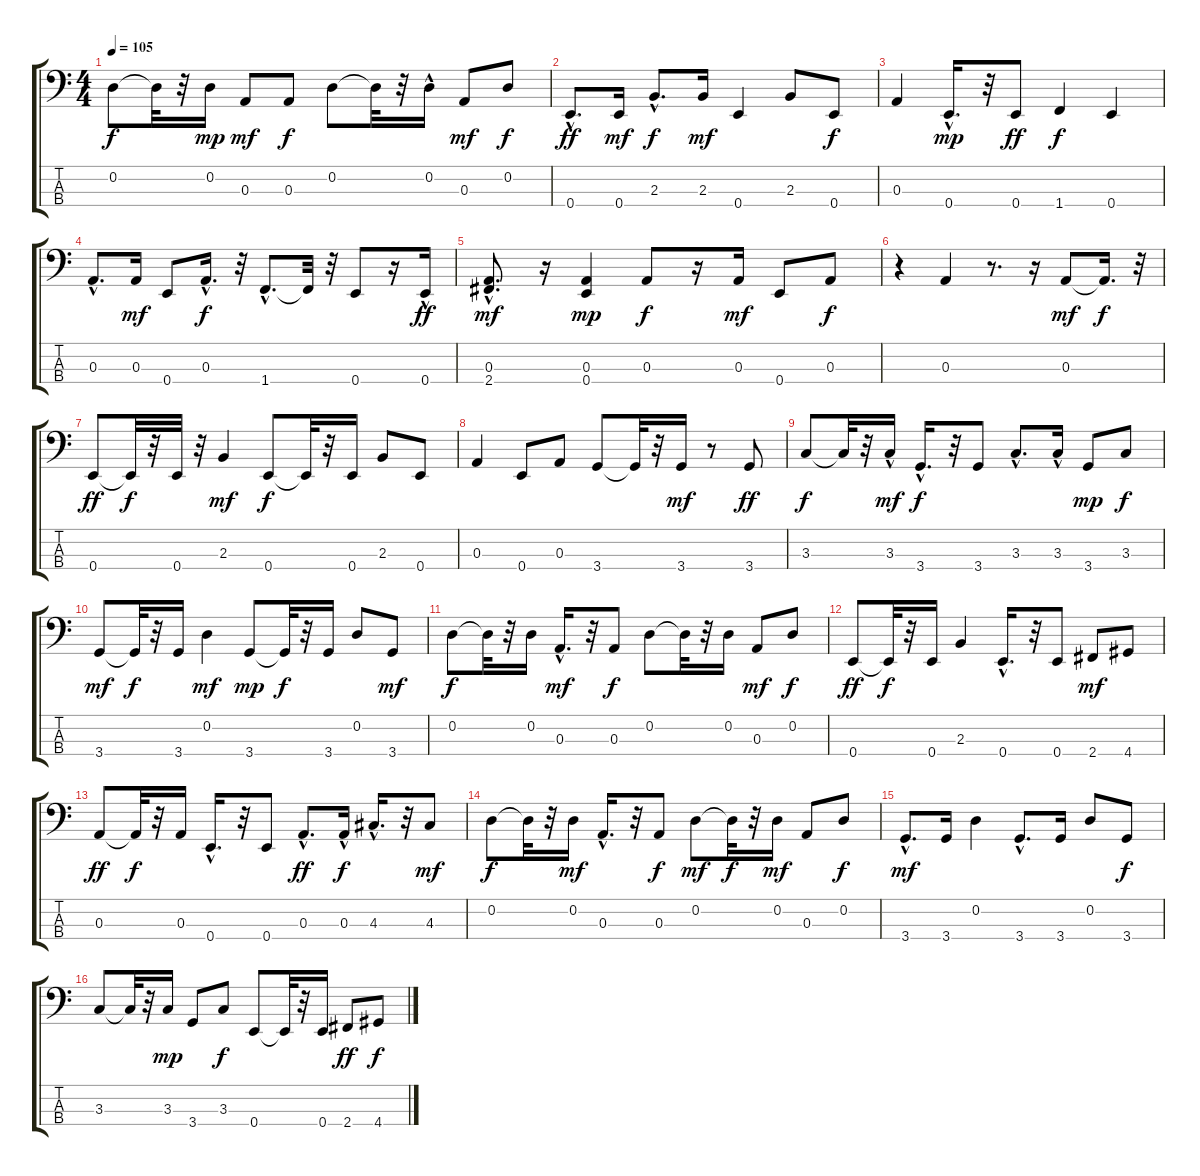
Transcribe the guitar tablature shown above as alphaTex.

\track "" {instrument electricbassfinger}
\staff {score tabs}
\tuning (G2 D2 A1 E1) {hide}
\ts (4 4)
\tempo 105
\clef f4
\ks c
0.2.8{dy f} 0.2{t}.32 r.32 0.2.16{dy mp} 0.3.8{dy mf} 0.3.8{dy f} 0.2.8 0.2{t}.32 r.32 0.2{hac}.16 0.3.8{dy mf} 0.2.8{dy f} |
0.4{hac}.8{d dy ff} 0.4.16{dy mf} 2.3{hac}.8{d dy f} 2.3.16{dy mf} 0.4.4 2.3.8 0.4.8{dy f} |
0.3.4 0.4{hac}.16{d dy mp} r.32 0.4.8{dy ff} 1.4.4{dy f} 0.4.4 |
0.3{hac}.8{d} 0.3.16{dy mf} 0.4.8 0.3{hac}.16{d dy f} r.32 1.4{hac}.8{d} 1.4{t}.32 r.32 0.4.8 r.16 0.4{hac}.16{dy ff} |
(0.3{hac} 2.4).8{d dy mf} r.16 (0.3 0.4).4{dy mp} 0.3.8{dy f} r.16 0.3.16{dy mf} 0.4.8 0.3.8{dy f} |
r.4 0.3.4 r.8{d} r.16 0.3.8{dy mf} 0.3{t}.16{d dy f} r.32 |
0.4.8{dy ff} 0.4{t}.32{dy f} r.32 0.4.32 r.32 2.3.4{dy mf} 0.4.8{dy f} 0.4{t}.32 r.32 0.4.16 2.3.8 0.4.8 |
0.3.4 0.4.8 0.3.8 3.4.8 3.4{t}.32 r.32 3.4.16{dy mf} r.8 3.4.8{dy ff} |
3.3.8{dy f} 3.3{t}.32 r.32 3.3{hac}.16{dy mf} 3.4{hac}.16{d dy f} r.32 3.4.8 3.3{hac}.8{d} 3.3{hac}.16 3.4.8{dy mp} 3.3.8{dy f} |
3.4.8{dy mf} 3.4{t}.32{dy f} r.32 3.4.16 0.2.4{dy mf} 3.4.8{dy mp} 3.4{t}.32{dy f} r.32 3.4.16 0.2.8 3.4.8{dy mf} |
0.2.8{dy f} 0.2{t}.32 r.32 0.2.16 0.3{hac}.16{d dy mf} r.32 0.3.8{dy f} 0.2.8 0.2{t}.32 r.32 0.2.16 0.3.8{dy mf} 0.2.8{dy f} |
0.4.8{dy ff} 0.4{t}.32{dy f} r.32 0.4.16 2.3.4 0.4{hac}.16{d} r.32 0.4.8 2.4.8{dy mf} 4.4.8 |
0.3.8{dy ff} 0.3{t}.32{dy f} r.32 0.3.16 0.4{hac}.16{d} r.32 0.4.8 0.3{hac}.8{d dy ff} 0.3{hac}.16{dy f} 4.3{hac}.16{d} r.32 4.3.8{dy mf} |
0.2.8{dy f} 0.2{t}.32 r.32 0.2.16{dy mf} 0.3{hac}.16{d} r.32 0.3.8{dy f} 0.2.8{dy mf} 0.2{t}.32{dy f} r.32 0.2.16{dy mf} 0.3.8 0.2.8{dy f} |
3.4{hac}.8{d dy mf} 3.4.16 0.2.4 3.4{hac}.8{d} 3.4.16 0.2.8 3.4.8{dy f} |
3.3.8 3.3{t}.32 r.32 3.3.16{dy mp} 3.4.8 3.3.8{dy f} 0.4.8 0.4{t}.32 r.32 0.4.16 2.4.8{dy ff} 4.4.8{dy f}
